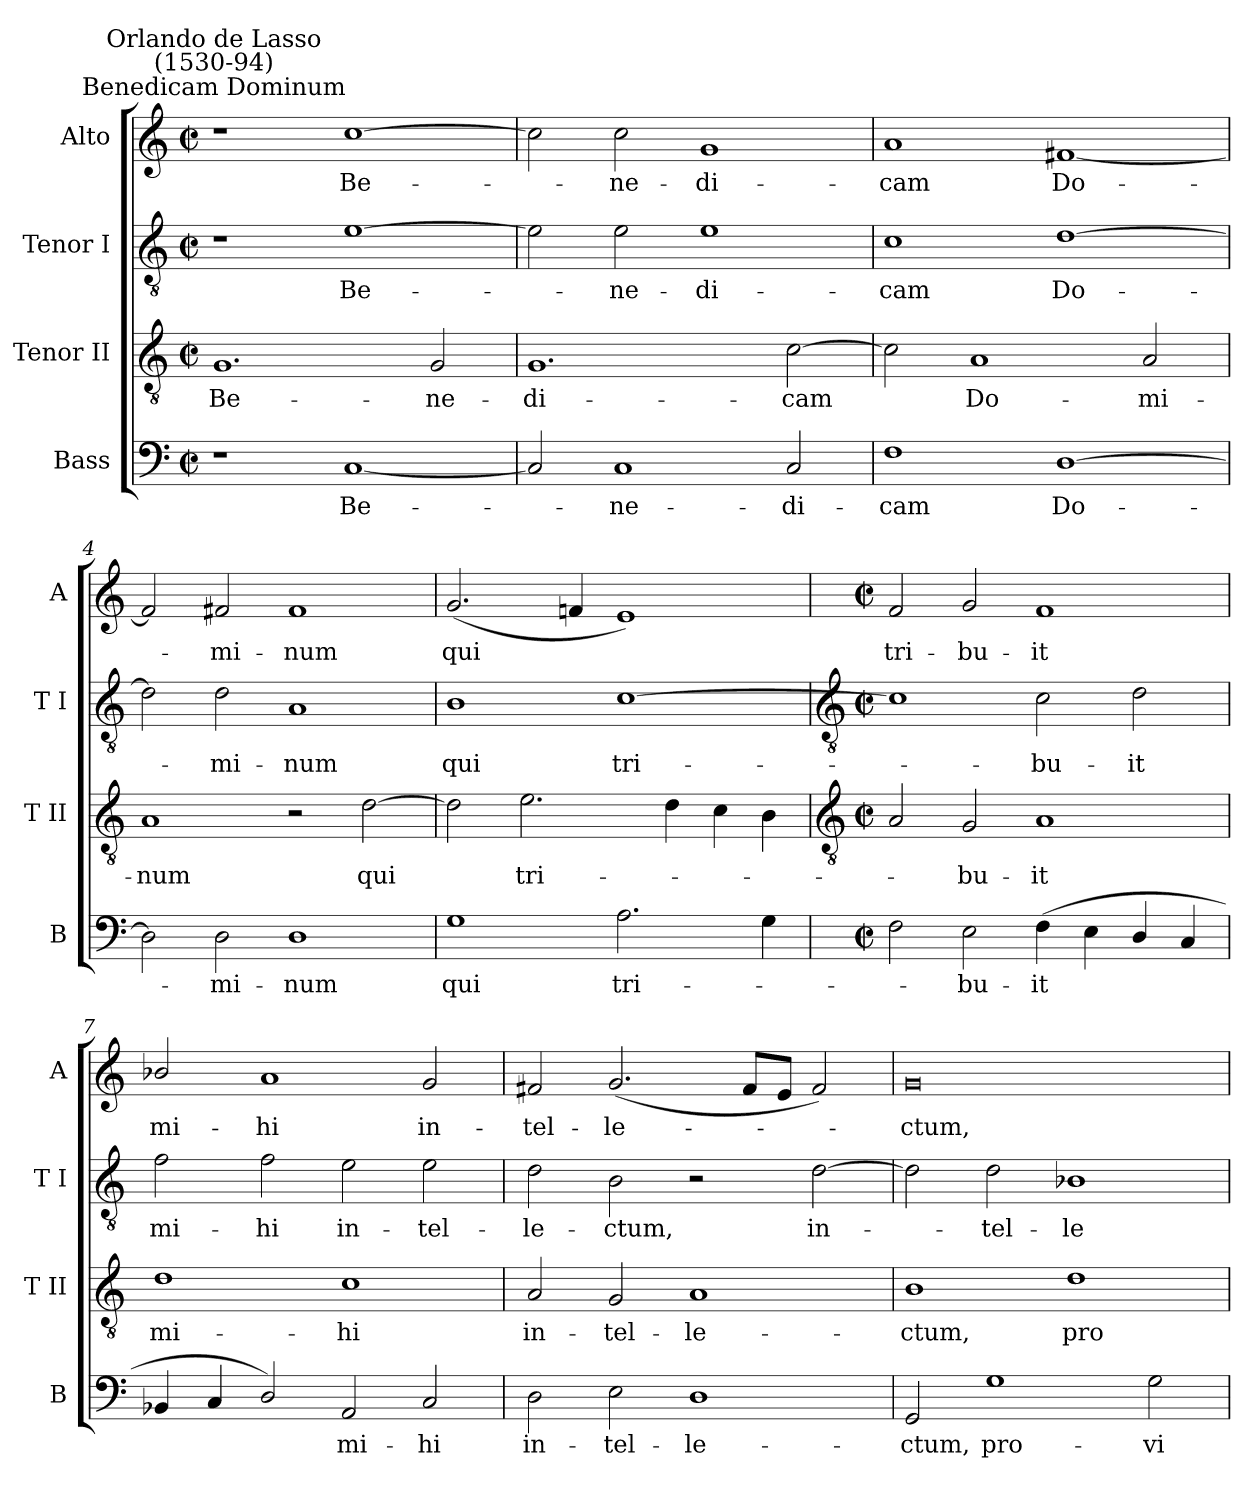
**kern	**text	**kern	**text	**kern	**text	**kern	**text
*part4	*part4	*part3	*part3	*part2	*part2	*part1	*part1
*staff4	*staff4	*staff3	*staff3	*staff2	*staff2	*staff1	*staff1
*I"Bass	*	*I"Tenor II	*	*I"Tenor I	*	*I"Alto	*
*I'B	*	*I'T II	*	*I'T I	*	*I'A	*
*clefF4	*	*clefGv2	*	*clefGv2	*	*clefG2	*
*k[]	*	*k[]	*	*k[]	*	*k[]	*
*C:	*	*C:	*	*C:	*	*C:	*
*M4/2	*	*M4/2	*	*M4/2	*	*M4/2	*
*met(c|)	*	*met(c|)	*	*met(c|)	*	*met(c|)	*
=1	=1	=1	=1	=1	=1	=1	=1
!	!	!	!	!	!	!LO:TX:a:cj:t=Benedicam Dominum	!
!	!	!	!	!	!	!LO:TX:a:cj:t=Orlando de Lasso\n(1530-94)	!
!	!	!	!LO:LY:b	!	!	!	!
1r	.	1.G	Be-	1r	.	1r	.
!	!LO:LY:b	!	!	!	!LO:LY:b	!	!LO:LY:b
[1C	Be-	.	.	[1e	Be-	[1cc	Be-
!	!	!	!LO:LY:b	!	!	!	!
.	.	2G	-ne-	.	.	.	.
=2	=2	=2	=2	=2	=2	=2	=2
!	!	!	!LO:LY:b	!	!	!	!
2C]	.	1.G	-di-	2e]	.	2cc]	.
!	!LO:LY:b	!	!	!	!LO:LY:b	!	!LO:LY:b
1C	ne-	.	.	2e	ne-	2cc	ne-
!	!	!	!	!	!LO:LY:b	!	!LO:LY:b
.	.	.	.	1e	-di-	1g	-di-
!	!LO:LY:b	!	!LO:LY:b	!	!	!	!
2C	-di-	[2c	-cam	.	.	.	.
=3	=3	=3	=3	=3	=3	=3	=3
!	!LO:LY:b	!	!	!	!LO:LY:b	!	!LO:LY:b
1F	-cam	2c]	.	1c	-cam	1a	-cam
!	!	!	!LO:LY:b	!	!	!	!
.	.	1A	Do-	.	.	.	.
!	!LO:LY:b	!	!	!	!LO:LY:b	!	!LO:LY:b
[1D	Do-	.	.	[1d	Do-	[1f#X	Do-
!	!	!	!LO:LY:b	!	!	!	!
.	.	2A	-mi-	.	.	.	.
=4	=4	=4	=4	=4	=4	=4	=4
!	!	!	!LO:LY:b	!	!	!	!
2D]	.	1A	-num	2d]	.	2f#]	.
!	!LO:LY:b	!	!	!	!LO:LY:b	!	!LO:LY:b
2D	mi-	.	.	2d	mi-	2f#	mi-
!	!LO:LY:b	!	!	!	!LO:LY:b	!	!LO:LY:b
1D	-num	2r	.	1A	-num	1f#	-num
!	!	!	!LO:LY:b	!	!	!	!
.	.	[2d	qui	.	.	.	.
=5	=5	=5	=5	=5	=5	=5	=5
!	!LO:LY:b	!	!	!	!LO:LY:b	!	!LO:LY:b
1G	qui	2d]	.	1B	qui	(<2.g/	qui
!	!	!	!LO:LY:b	!	!	!	!
.	.	2.e	tri-	.	.	.	.
.	.	.	.	.	.	4fn	.
!	!LO:LY:b	!	!	!	!LO:LY:b	!	!
2.A	tri-	.	.	[1c	tri-	1e)	.
.	.	4d	.	.	.	.	.
.	.	4c	.	.	.	.	.
4G	.	4B	.	.	.	.	.
!!LO:LB:g=z
=6	=6	=6	=6	=6	=6	=6	=6
*	*	*clefGv2	*	*clefGv2	*	*	*
*M4/2	*	*M4/2	*	*M4/2	*	*M4/2	*
*met(c|)	*	*met(c|)	*	*met(c|)	*	*met(c|)	*
!	!	!	!	!	!	!	!LO:LY:b
2F	.	2A	.	1c]	.	2f	tri-
!	!LO:LY:b	!	!LO:LY:b	!	!	!	!LO:LY:b
2E	bu-	2G	bu-	.	.	2g/	-bu-
!	!LO:LY:b	!	!LO:LY:b	!	!LO:LY:b	!	!LO:LY:b
(>4F	-it	1A	-it	2c	bu-	1f	-it
4E	.	.	.	.	.	.	.
!	!	!	!	!	!LO:LY:b	!	!
4D/	.	.	.	2d	-it	.	.
4C	.	.	.	.	.	.	.
=7	=7	=7	=7	=7	=7	=7	=7
!	!	!	!LO:LY:b	!	!LO:LY:b	!	!LO:LY:b
4BB-X	.	1d	mi-	2f	mi-	2b-X/	mi-
4C	.	.	.	.	.	.	.
!	!	!	!	!	!LO:LY:b	!	!LO:LY:b
2D/)	.	.	.	2f	-hi	1a	-hi
!	!LO:LY:b	!	!LO:LY:b	!	!LO:LY:b	!	!
2AA	mi-	1c	-hi	2e	in-	.	.
!	!LO:LY:b	!	!	!	!LO:LY:b	!	!LO:LY:b
2C	-hi	.	.	2e	-tel-	2g/	in-
=8	=8	=8	=8	=8	=8	=8	=8
!	!LO:LY:b	!	!LO:LY:b	!	!LO:LY:b	!	!LO:LY:b
2D	in-	2A	in-	2d	-le-	2f#X	-tel-
!	!LO:LY:b	!	!LO:LY:b	!	!LO:LY:b	!	!LO:LY:b
2E	-tel-	2G	-tel-	2B	-ctum,	(<2.g/	-le-
!	!LO:LY:b	!	!LO:LY:b	!	!	!	!
1D	-le-	1A	-le-	2r	.	.	.
.	.	.	.	.	.	8f#L	.
.	.	.	.	.	.	8eJ	.
!	!	!	!	!	!LO:LY:b	!	!
.	.	.	.	[2d	in-	2f#)	.
=9	=9	=9	=9	=9	=9	=9	=9
!	!LO:LY:b	!	!LO:LY:b	!	!	!	!LO:LY:b
2GG	-ctum,	1B	-ctum,	2d]	.	0g	ctum,
!	!LO:LY:b	!	!	!	!LO:LY:b	!	!
1G	pro-	.	.	2d	tel-	.	.
!	!	!	!LO:LY:b	!	!LO:LY:b	!	!
.	.	1d	pro-	1B-X	-le-	.	.
!	!LO:LY:b	!	!	!	!	!	!
2G	-vi-	.	.	.	.	.	.
=	=	=	=	=	=	=	=
*-	*-	*-	*-	*-	*-	*-	*-
